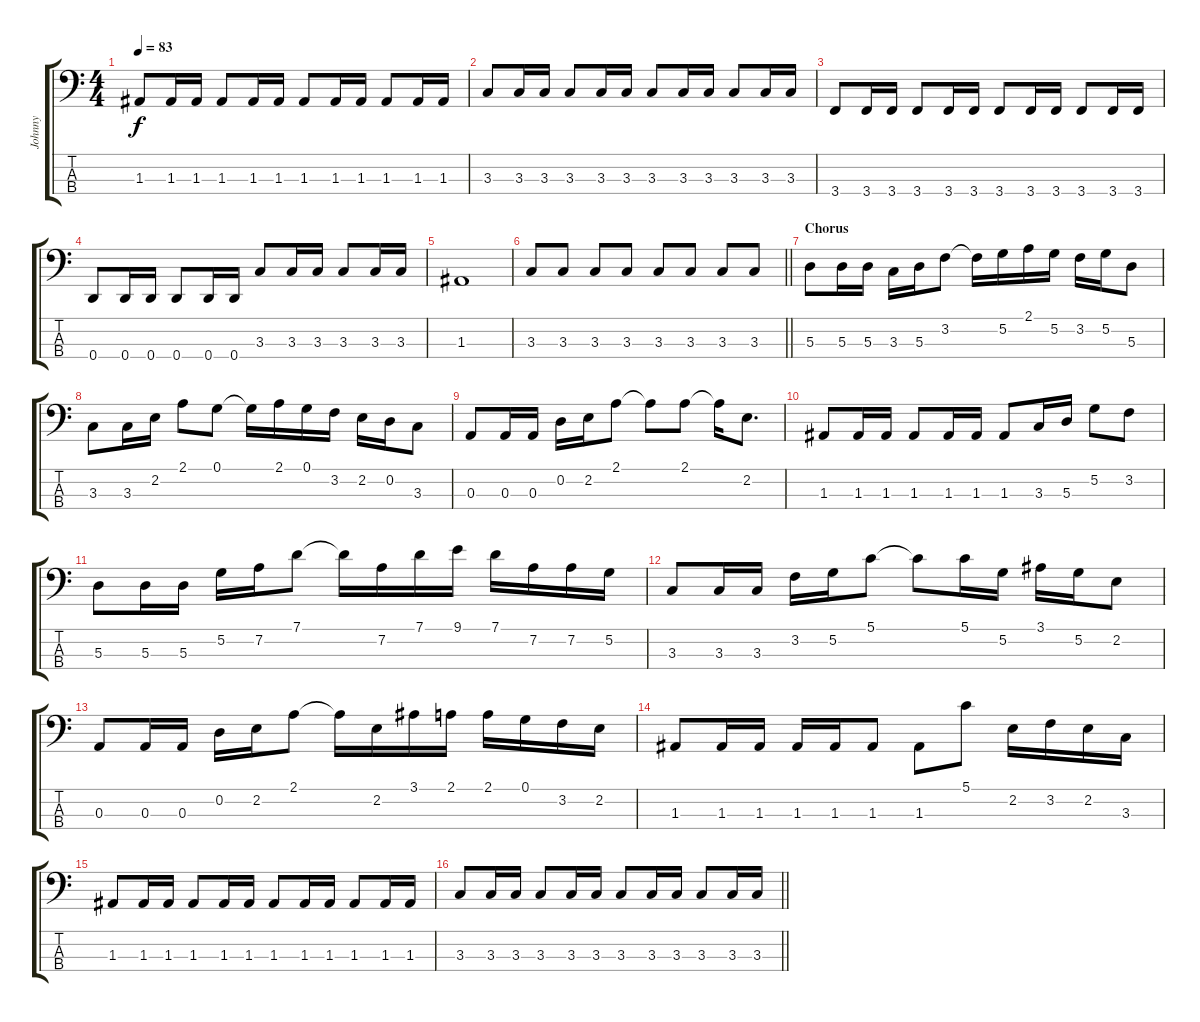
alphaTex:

\track ("Johnny" "Johnny") {instrument electricbassfinger}
\staff {score tabs}
\tuning (G2 D2 A1 D1) {hide}
\ts (4 4)
\tempo 83
\clef f4
\ks c
1.3.8{dy f} 1.3.16 1.3.16 1.3.8 1.3.16 1.3.16 1.3.8 1.3.16 1.3.16 1.3.8 1.3.16 1.3.16 |
3.3.8 3.3.16 3.3.16 3.3.8 3.3.16 3.3.16 3.3.8 3.3.16 3.3.16 3.3.8 3.3.16 3.3.16 |
3.4.8 3.4.16 3.4.16 3.4.8 3.4.16 3.4.16 3.4.8 3.4.16 3.4.16 3.4.8 3.4.16 3.4.16 |
0.4.8 0.4.16 0.4.16 0.4.8 0.4.16 0.4.16 3.3.8 3.3.16 3.3.16 3.3.8 3.3.16 3.3.16 |
1.3.1 |
\barLineRight lightlight
3.3.8 3.3.8 3.3.8 3.3.8 3.3.8 3.3.8 3.3.8 3.3.8 |
\section ("" "Chorus")
5.3.8 5.3.16 5.3.16 3.3.16 5.3.16 3.2.8 3.2{t}.16 5.2.16 2.1.16 5.2.16 3.2.16 5.2.16 5.3.8 |
3.3.8 3.3.16 2.2.16 2.1.8 0.1.8 0.1{t}.16 2.1.16 0.1.16 3.2.16 2.2.16 0.2.16 3.3.8 |
0.3.8 0.3.16 0.3.16 0.2.16 2.2.16 2.1.8 2.1{t}.8 2.1.8 2.1{t}.16 2.2.8{d} |
1.3.8 1.3.16 1.3.16 1.3.8 1.3.16 1.3.16 1.3.8 3.3.16 5.3.16 5.2.8 3.2.8 |
5.3.8 5.3.16 5.3.16 5.2.16 7.2.16 7.1.8 7.1{t}.16 7.2.16 7.1.16 9.1.16 7.1.16 7.2.16 7.2.16 5.2.16 |
3.3.8 3.3.16 3.3.16 3.2.16 5.2.16 5.1.8 5.1{t}.8 5.1.16 5.2.16 3.1.16 5.2.16 2.2.8 |
0.3.8 0.3.16 0.3.16 0.2.16 2.2.16 2.1.8 2.1{t}.16 2.2.16 3.1.16 2.1.16 2.1.16 0.1.16 3.2.16 2.2.16 |
1.3.8 1.3.16 1.3.16 1.3.16 1.3.16 1.3.8 1.3.8 5.1.8 2.2.16 3.2.16 2.2.16 3.3.16 |
1.3.8 1.3.16 1.3.16 1.3.8 1.3.16 1.3.16 1.3.8 1.3.16 1.3.16 1.3.8 1.3.16 1.3.16 |
\barLineRight lightlight
3.3.8 3.3.16 3.3.16 3.3.8 3.3.16 3.3.16 3.3.8 3.3.16 3.3.16 3.3.8 3.3.16 3.3.16
